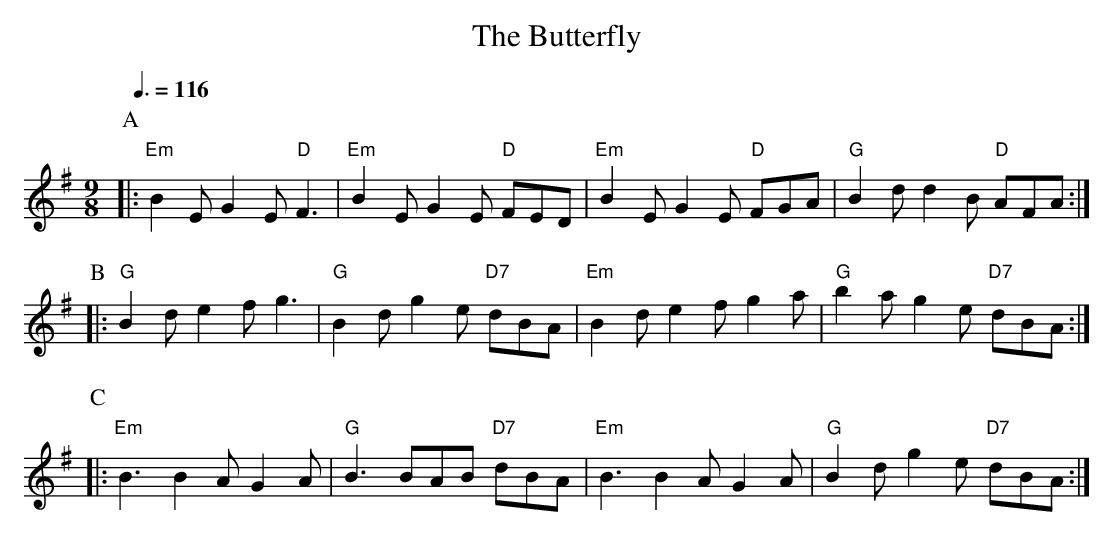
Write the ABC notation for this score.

X:1
T:The Butterfly
M:9/8
L:1/8
Q:3/8=116
K:Em
P:A
|: "Em"B2E G2E "D"F3 | "Em"B2E G2E "D"FED | "Em"B2E G2E "D"FGA | "G"B2d d2B "D"AFA :|
P:B
|: "G"B2d e2f g3 | "G"B2d g2e "D7"dBA | "Em"B2d e2f g2a | "G"b2a g2e "D7"dBA :|
P:C
|: "Em"B3 B2A G2A | "G"B3 BAB "D7"dBA | "Em"B3 B2A G2A | "G"B2d g2e "D7"dBA :|
